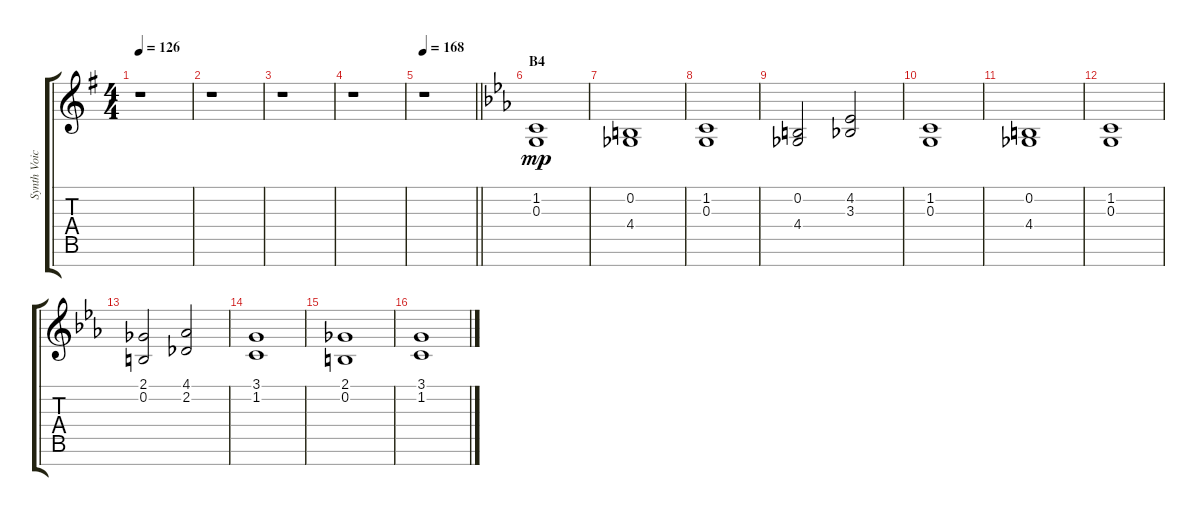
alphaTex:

\track ("Synth Voice" "Synth Voic") {instrument synthvoice}
\staff {score tabs}
\tuning (E4 B3 G3 D3 A2 E2 B1) {hide}
\ts (4 4)
\tempo 126
\clef g2
\ks eminor
r.1{dy mp} |
r.1 |
r.1 |
r.1 |
\tempo 168
\barLineRight lightlight
r.1 |
\section ("" "B4")
\ks cminor
(1.2 0.3).1 |
(0.2 4.4).1 |
(1.2 0.3).1 |
(0.2 4.4).2 (4.2 3.3).2 |
(1.2 0.3).1 |
(0.2 4.4).1 |
(1.2 0.3).1 |
(2.1 0.2).2 (4.1 2.2).2 |
(3.1 1.2).1 |
(2.1 0.2).1 |
(3.1 1.2).1
